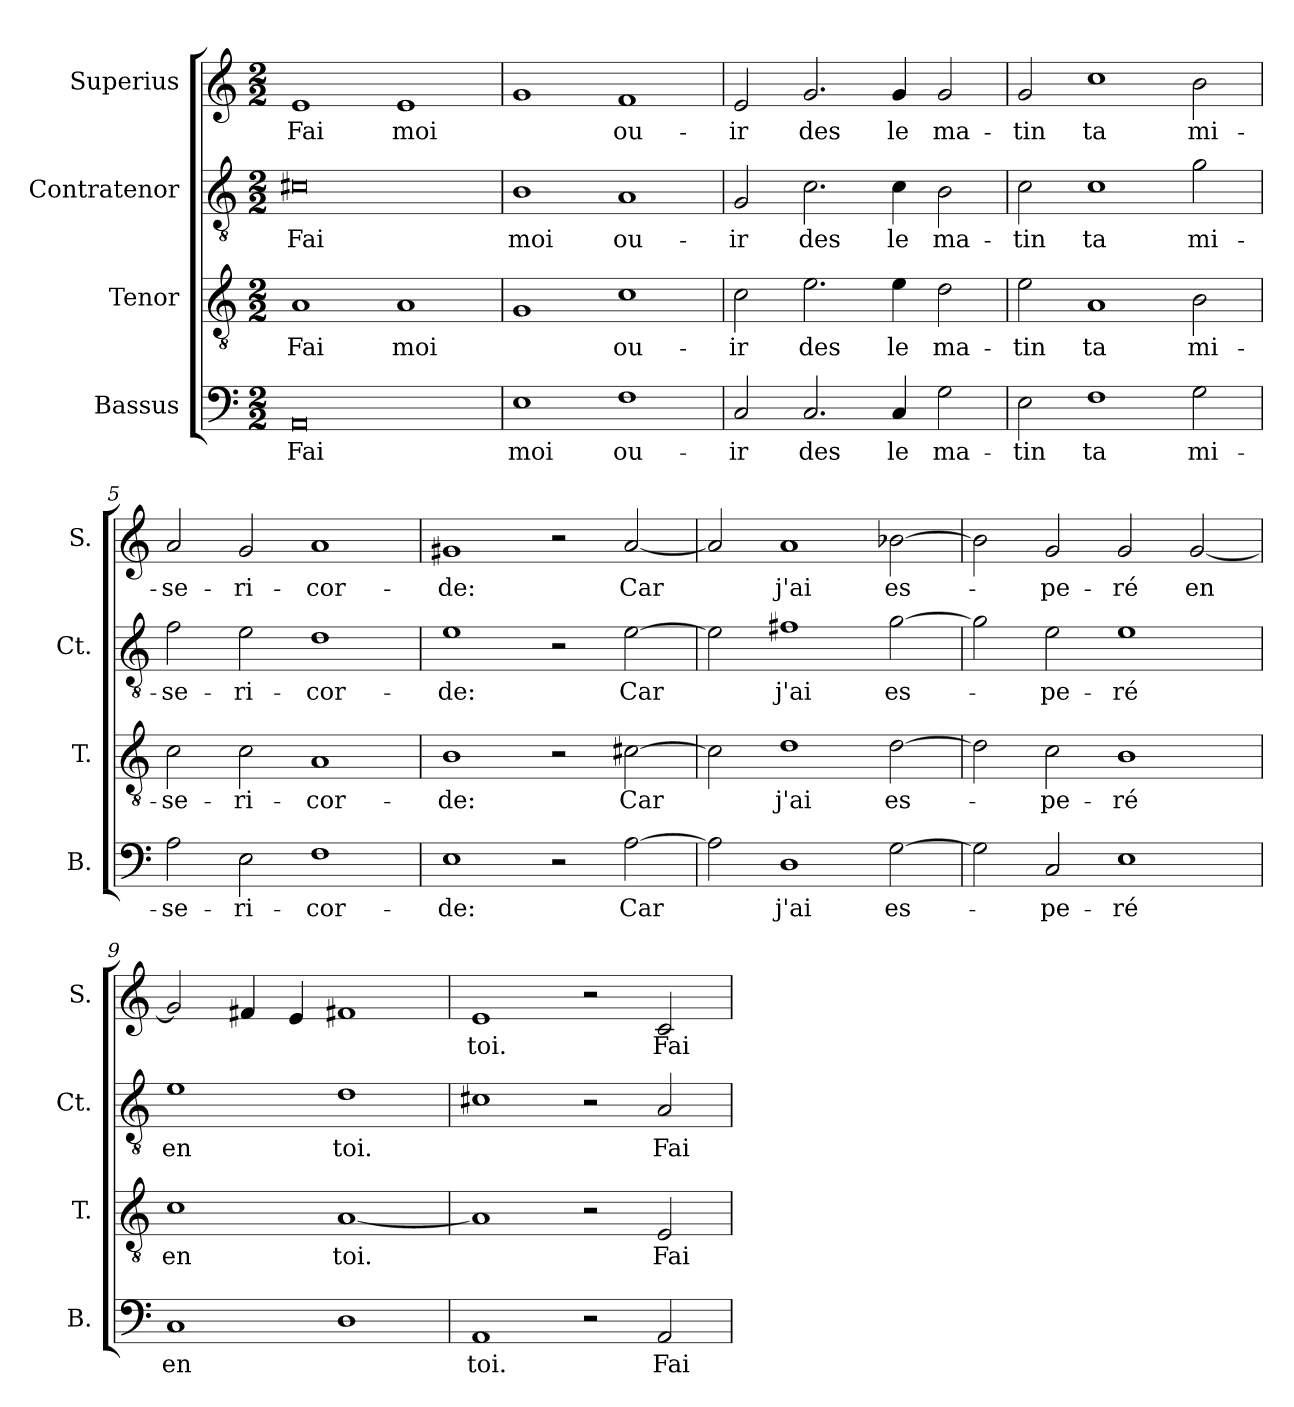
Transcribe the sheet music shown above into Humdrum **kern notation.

**kern	**text	**kern	**text	**kern	**text	**kern	**text
*part4	*part4	*part3	*part3	*part2	*part2	*part1	*part1
*staff4	*staff4	*staff3	*staff3	*staff2	*staff2	*staff1	*staff1
*I"Bassus	*	*I"Tenor	*	*I"Contratenor	*	*I"Superius	*
*I'B.	*	*I'T.	*	*I'Ct.	*	*I'S.	*
*clefF4	*	*clefGv2	*	*clefGv2	*	*clefG2	*
*	*	*ITrd7c12	*	*ITrd7c12	*	*	*
*k[]	*	*k[]	*	*k[]	*	*k[]	*
*C:	*	*C:	*	*C:	*	*C:	*
*M2/2	*	*M2/2	*	*M2/2	*	*M2/2	*
=1	=1	=1	=1	=1	=1	=1	=1
0AA/	Fai	1AA/	Fai	0C#X\	Fai	1e/	Fai
.	.	1AA/	moi	.	.	1e/	moi
=2	=2	=2	=2	=2	=2	=2	=2
1E\	moi	1GG/	.	1BB\	moi	1g/	.
1F\	ou-	1C\	ou-	1AA/	ou-	1f/	ou-
=3	=3	=3	=3	=3	=3	=3	=3
2C/	-ir	2C\	-ir	2GG/	-ir	2e/	-ir
2.C/	des	2.E\	des	2.C\	des	2.g/	des
4C/	le	4E\	le	4C\	le	4g/	le
2G\	ma-	2D\	ma-	2BB\	ma-	2g/	ma-
=4	=4	=4	=4	=4	=4	=4	=4
2E\	-tin	2E\	-tin	2C\	-tin	2g/	-tin
1F\	ta	1AA/	ta	1C\	ta	1cc\	ta
2G\	mi-	2BB\	mi-	2G\	mi-	2b\	mi-
!!LO:LB:g=z
=5	=5	=5	=5	=5	=5	=5	=5
2A\	-se-	2C\	-se-	2F\	-se-	2a/	-se-
2E\	-ri-	2C\	-ri-	2E\	-ri-	2g/	-ri-
1F\	-cor-	1AA/	-cor-	1D\	-cor-	1a/	-cor-
=6	=6	=6	=6	=6	=6	=6	=6
1E\	-de:	1BB\	-de:	1E\	-de:	1g#X/	-de:
2r	.	2r	.	2r	.	2r	.
[2A\	Car	[2C#X\	Car	[2E\	Car	[2a/	Car
=7	=7	=7	=7	=7	=7	=7	=7
2A\]	.	2C#\]	.	2E\]	.	2a/]	.
1D\	j'ai	1D\	j'ai	1F#X\	j'ai	1a/	j'ai
[2G\	es-	[2D\	es-	[2G\	es-	[2b-X\	es-
=8	=8	=8	=8	=8	=8	=8	=8
2G\]	.	2D\]	.	2G\]	.	2b-\]	.
2C/	-pe-	2C\	-pe-	2E\	-pe-	2g/	-pe-
1E\	-ré	1BB\	-ré	1E\	-ré	2g/	-ré
.	.	.	.	.	.	[2g/	en
=9	=9	=9	=9	=9	=9	=9	=9
1C/	en	1C\	en	1E\	en	2g/]	.
.	.	.	.	.	.	4f#X/	.
.	.	.	.	.	.	4e/	.
1D\	.	[1AA/	toi.	1D\	toi.	1f#X/	.
!!LO:LB:g=z
=10	=10	=10	=10	=10	=10	=10	=10
1AA/	toi.	1AA/]	.	1C#X\	.	1e/	toi.
2r	.	2r	.	2r	.	2r	.
2AA/	Fai	2EE/	Fai	2AA/	Fai	2c/	Fai
=	=	=	=	=	=	=	=
*-	*-	*-	*-	*-	*-	*-	*-
